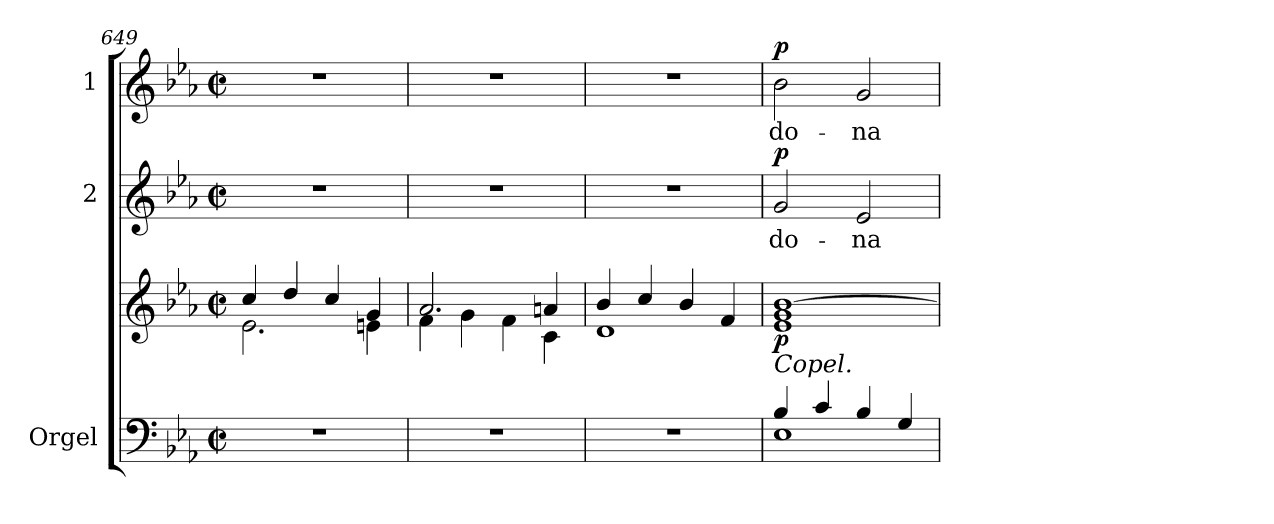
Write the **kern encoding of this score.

**kern	**kern	**dynam	**kern	**text	**dynam	**kern	**text	**dynam
*part3	*part3	*part3	*part2	*part2	*part2	*part1	*part1	*part1
*staff4	*staff3	*staff3/4	*staff2	*staff2	*staff2	*staff1	*staff1	*staff1
*I"Orgel	*	*	*I"2	*	*	*I"1	*	*
*I'Org.	*	*	*	*	*	*	*	*
*clefF4	*clefG2	*	*clefG2	*	*	*clefG2	*	*
*k[b-e-a-]	*k[b-e-a-]	*	*k[b-e-a-]	*	*	*k[b-e-a-]	*	*
*E-:	*E-:	*	*E-:	*	*	*E-:	*	*
*M2/2	*M2/2	*	*M2/2	*	*	*M2/2	*	*
*met(c|)	*met(c|)	*	*met(c|)	*	*	*met(c|)	*	*
=649	=649	=649	=649	=649	=649	=649	=649	=649
*	*^	*	*	*	*	*	*	*
1r	4cc/	2.e-\	.	1r	.	.	1r	.	.
.	4dd/	.	.	.	.	.	.	.	.
.	4cc/	.	.	.	.	.	.	.	.
.	4g/	4en\	.	.	.	.	.	.	.
=650	=650	=650	=650	=650	=650	=650	=650	=650	=650
1r	2.a-/	4f\	.	1r	.	.	1r	.	.
.	.	4g\	.	.	.	.	.	.	.
.	.	4f\	.	.	.	.	.	.	.
.	4an/	4c\	.	.	.	.	.	.	.
=651	=651	=651	=651	=651	=651	=651	=651	=651	=651
1r	4b-/	1d	.	1r	.	.	1r	.	.
.	4cc/	.	.	.	.	.	.	.	.
.	4b-/	.	.	.	.	.	.	.	.
.	4f/	.	.	.	.	.	.	.	.
*	*v	*v	*	*	*	*	*	*	*
=652	=652	=652	=652	=652	=652	=652	=652	=652
*^	*	*	*	*	*	*	*	*
!	!	!LO:TX:b:i:t=Copel.	!	!	!	!	!	!	!
!	!	!	!LO:DY:b	!	!LO:LY:b	!LO:DY:a	!	!LO:LY:b	!LO:DY:a
4B-/	1E-	1e- 1g [>1b-	p	2g/	do-	p	2b-\	do-	p
4c/	.	.	.	.	.	.	.	.	.
!	!	!	!	!	!LO:LY:b	!	!	!LO:LY:b	!
4B-/	.	.	.	2e-/	-na	.	2g/	-na	.
4G/	.	.	.	.	.	.	.	.	.
*v	*v	*	*	*	*	*	*	*	*
=	=	=	=	=	=	=	=	=
*-	*-	*-	*-	*-	*-	*-	*-	*-
